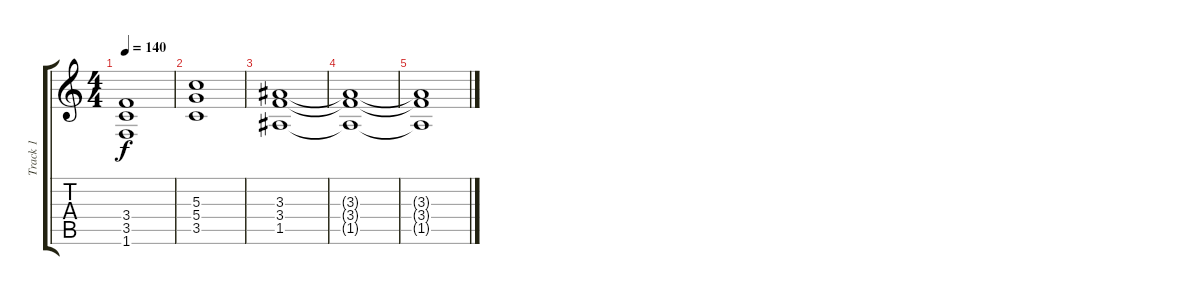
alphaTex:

\track ("Track 1" "Track 1") {instrument overdrivenguitar}
\staff {score tabs}
\tuning (E4 B3 G3 D3 A2 E2) {hide}
\ts (4 4)
\tempo 140
\clef g2
\ks c
(3.4 3.5 1.6).1{dy f} |
(5.3 5.4 3.5).1 |
(3.3 3.4 1.5).1 |
(3.3{t} 3.4{t} 1.5{t}).1 |
(3.3{t} 3.4{t} 1.5{t}).1
